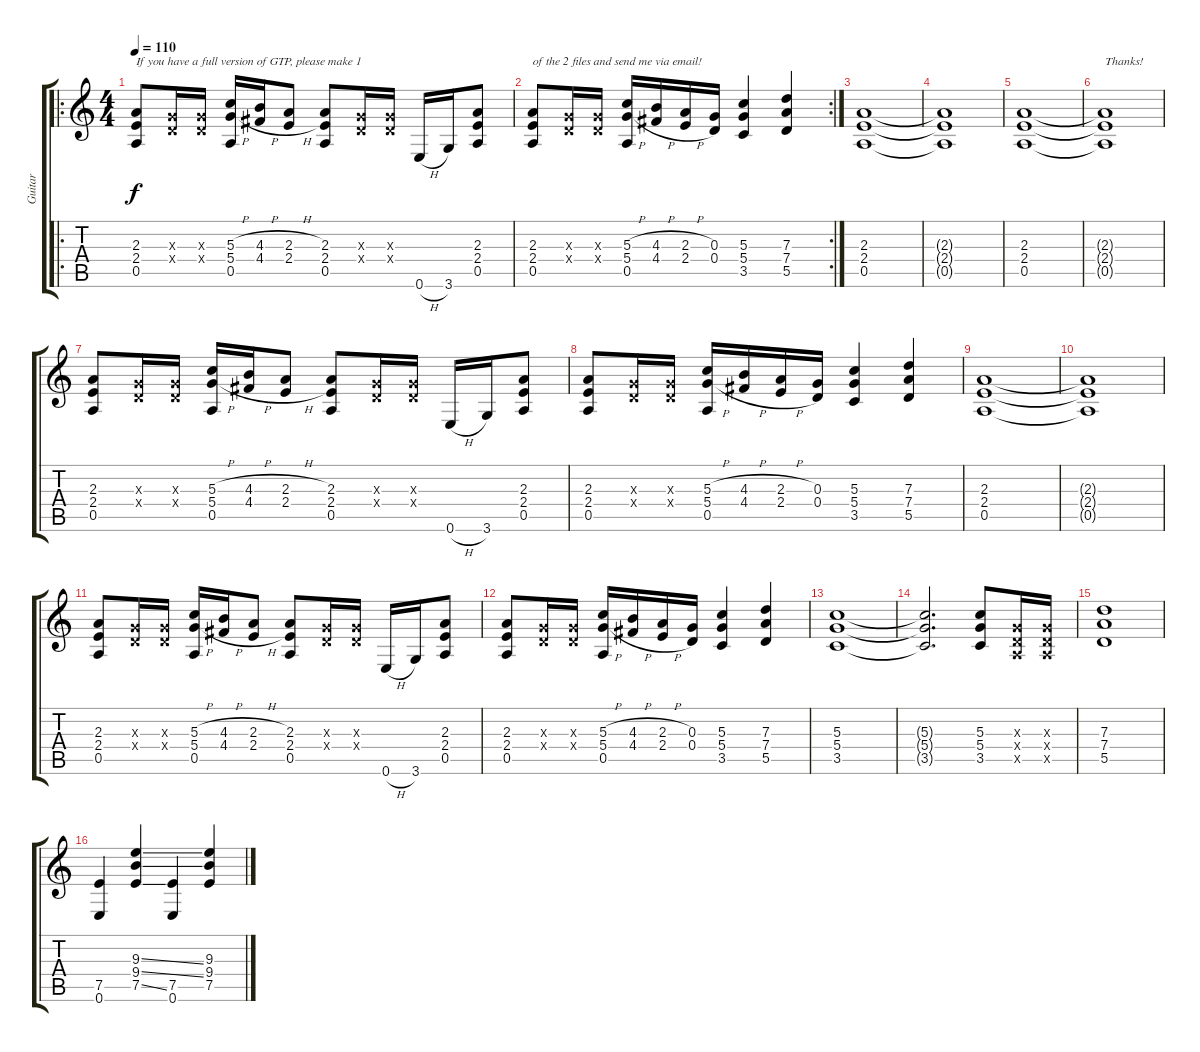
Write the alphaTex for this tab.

\track ("Guitar" "Guitar") {instrument distortionguitar}
\staff {score tabs}
\tuning (E4 B3 G3 D3 A2 E2) {hide}
\ro
\ts (4 4)
\tempo 110
\clef g2
\ks c
(2.3 2.4 0.5).8{txt "If you have a full version of GTP, please make 1 " dy f instrument distortionguitar} (0.3{x} 0.4{x}).16 (0.3{x} 0.4{x}).16 (5.3{h} 5.4{h} 0.5).16 (4.3{h} 4.4{h}).16 (2.3{h} 2.4{h}).8 (2.3 2.4 0.5).8 (0.3{x} 0.4{x}).16 (0.3{x} 0.4{x}).16 0.6{h}.16 3.6.16 (2.3 2.4 0.5).8 |
\rc 2
(2.3 2.4 0.5).8{txt "of the 2 files and send me via email!"} (0.3{x} 0.4{x}).16 (0.3{x} 0.4{x}).16 (5.3{h} 5.4{h} 0.5).16 (4.3{h} 4.4{h}).16 (2.3{h} 2.4{h}).16 (0.3 0.4).16 (5.3 5.4 3.5).4 (7.3 7.4 5.5).4 |
(2.3 2.4 0.5).1{txt ""} |
(2.3{t} 2.4{t} 0.5{t}).1 |
(2.3 2.4 0.5).1 |
(2.3{t} 2.4{t} 0.5{t}).1{txt "Thanks!"} |
(2.3 2.4 0.5).8 (0.3{x} 0.4{x}).16 (0.3{x} 0.4{x}).16 (5.3{h} 5.4{h} 0.5).16 (4.3{h} 4.4{h}).16 (2.3{h} 2.4{h}).8 (2.3 2.4 0.5).8 (0.3{x} 0.4{x}).16 (0.3{x} 0.4{x}).16 0.6{h}.16 3.6.16 (2.3 2.4 0.5).8 |
(2.3 2.4 0.5).8 (0.3{x} 0.4{x}).16 (0.3{x} 0.4{x}).16 (5.3{h} 5.4{h} 0.5).16 (4.3{h} 4.4{h}).16 (2.3{h} 2.4{h}).16 (0.3 0.4).16 (5.3 5.4 3.5).4 (7.3 7.4 5.5).4 |
(2.3 2.4 0.5).1 |
(2.3{t} 2.4{t} 0.5{t}).1 |
(2.3 2.4 0.5).8 (0.3{x} 0.4{x}).16 (0.3{x} 0.4{x}).16 (5.3{h} 5.4{h} 0.5).16 (4.3{h} 4.4{h}).16 (2.3{h} 2.4{h}).8 (2.3 2.4 0.5).8 (0.3{x} 0.4{x}).16 (0.3{x} 0.4{x}).16 0.6{h}.16 3.6.16 (2.3 2.4 0.5).8 |
(2.3 2.4 0.5).8 (0.3{x} 0.4{x}).16 (0.3{x} 0.4{x}).16 (5.3{h} 5.4{h} 0.5).16 (4.3{h} 4.4{h}).16 (2.3{h} 2.4{h}).16 (0.3 0.4).16 (5.3 5.4 3.5).4 (7.3 7.4 5.5).4 |
(5.3 5.4 3.5).1 |
(5.3{t} 5.4{t} 3.5{t}).2{d} (5.3 5.4 3.5).8 (0.3{x} 0.4{x} 0.5{x}).16 (0.3{x} 0.4{x} 0.5{x}).16 |
(7.3 7.4 5.5).1 |
(7.5 0.6).4 (9.3{ss} 9.4{ss} 7.5{ss}).4 (7.5 0.6).4 (9.3{ss} 9.4{ss} 7.5{ss}).4
